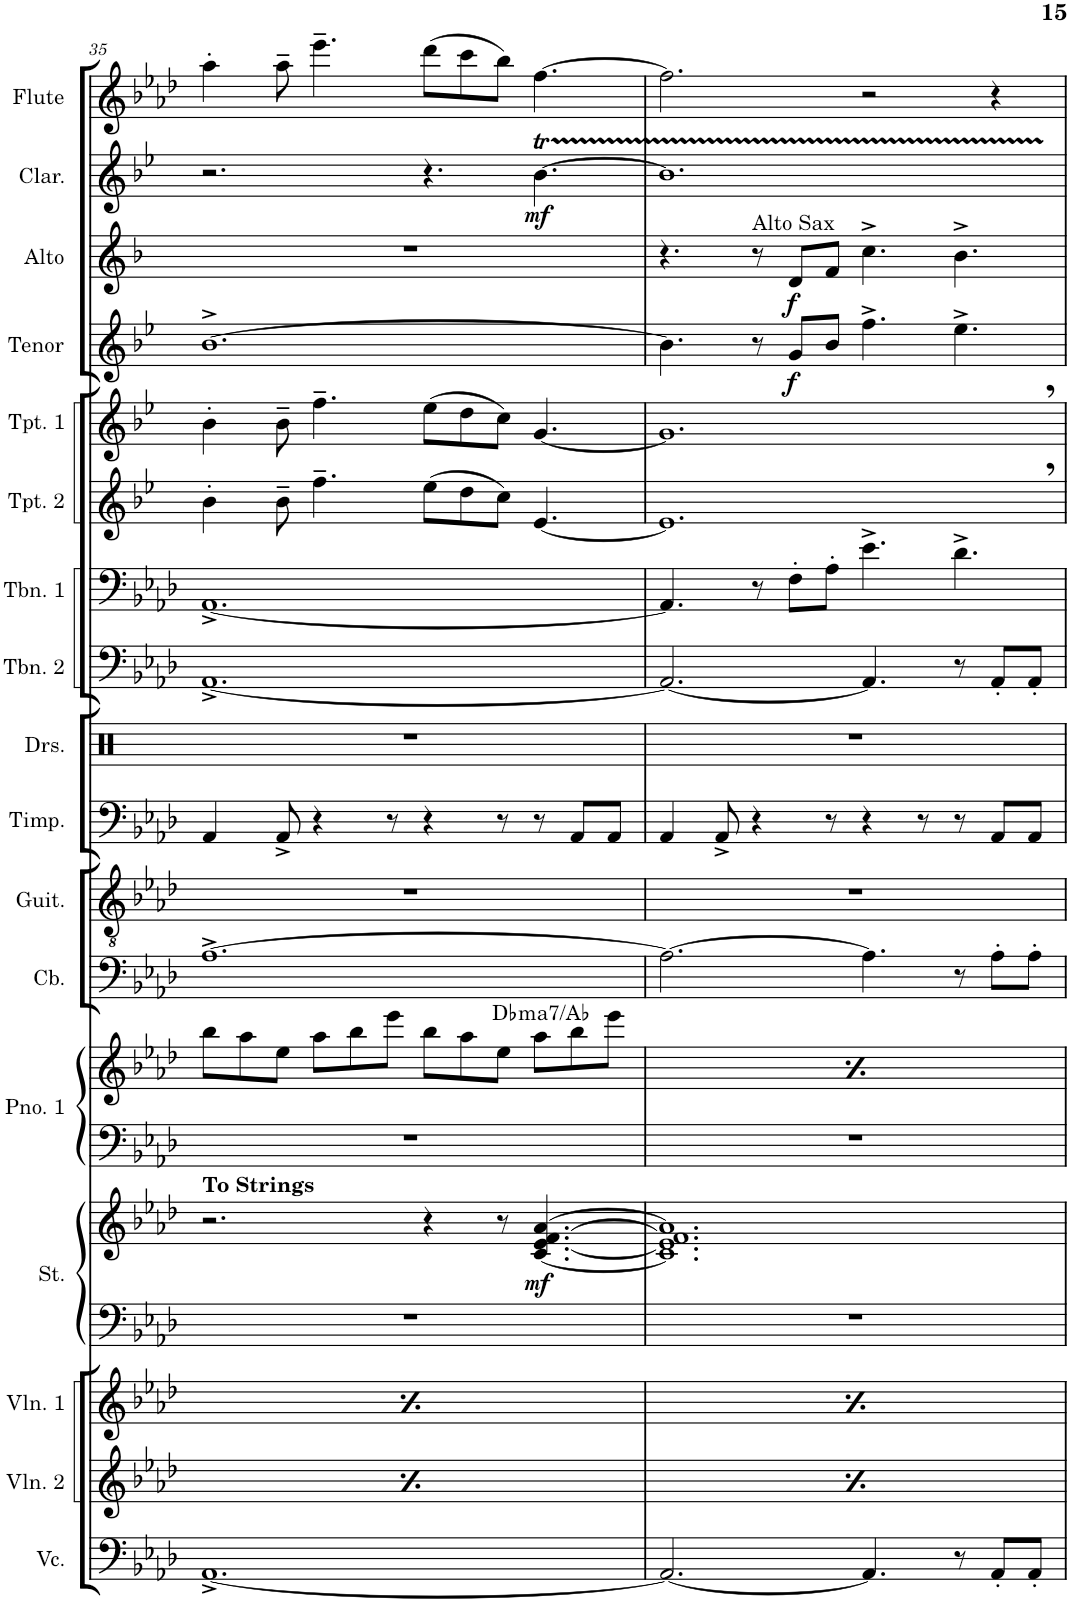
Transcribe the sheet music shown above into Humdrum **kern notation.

**kern	**kern	**kern	**kern	**kern	**dynam	**kern	**kern	**harte	**kern	**kern	**kern	**kern	**kern	**kern	**kern	**kern	**kern	**dynam	**kern	**dynam	**kern	**dynam	**kern
*part17	*part16	*part15	*part14	*part14	*part14	*part13	*part13	*part13	*part12	*part11	*part10	*part9	*part8	*part7	*part6	*part5	*part4	*part4	*part3	*part3	*part2	*part2	*part1
*staff19	*staff18	*staff17	*staff16	*staff15	*staff15/16	*staff14	*staff13	*	*staff12	*staff11	*staff10	*staff9	*staff8	*staff7	*staff6	*staff5	*staff4	*staff4	*staff3	*staff3	*staff2	*staff2	*staff1
*I"Violoncello	*I"Violin 2	*I"Violin 1	*I"Piano 2	*	*	*I"Piano 1	*	*	*I"Bass	*I"Guitar	*I"Percussion	*I"Drumset	*I"Trombone 2	*I"Trombone 1	*I"Trumpet 2	*I"Trumpet 1	*I"REED 4 (Tenor Sax)	*	*I"REED 3 (Alto Sax, Flute)	*	*I"REED 2 (Clarinet)	*	*I"REED 1 (Flute, Bari Sax)
*I'Vc.	*I'Vln. 2	*I'Vln. 1	*I'Pno. 2	*	*	*I'Pno. 1	*	*	*I'Bass	*I'Guit.	*I'Perc.	*I'Drs.	*I'Tbn. 2	*I'Tbn. 1	*I'Tpt. 2	*I'Tpt. 1	*I'Tenor	*	*I'Alto	*	*I'Clar.	*	*I'Flute
!!LO:PB:g=z
*clefF4	*clefG2	*clefG2	*clefF4	*clefG2	*	*clefF4	*clefG2	*	*clefF4	*clefGv2	*clefF4	*clefX	*clefF4	*clefF4	*clefG2	*clefG2	*clefG2	*	*clefG2	*	*clefG2	*	*clefG2
*	*	*	*	*	*	*	*	*	*Trd7c12	*	*	*	*	*	*Trd1c2	*Trd1c2	*Trd8c14	*	*Trd5c9	*	*Trd1c2	*	*
*k[b-e-a-d-]	*k[b-e-a-d-]	*k[b-e-a-d-]	*k[b-e-a-d-]	*k[b-e-a-d-]	*	*k[b-e-a-d-]	*k[b-e-a-d-]	*	*k[b-e-a-d-]	*k[b-e-a-d-]	*k[b-e-a-d-]	*k[]	*k[b-e-a-d-]	*k[b-e-a-d-]	*k[b-e-]	*k[b-e-]	*k[b-e-]	*	*k[b-]	*	*k[b-e-]	*	*k[b-e-a-d-]
*M12/8	*M12/8	*M12/8	*M12/8	*M12/8	*	*M12/8	*M12/8	*	*M12/8	*M12/8	*M12/8	*M12/8	*M12/8	*M12/8	*M12/8	*M12/8	*M12/8	*	*M12/8	*	*M12/8	*	*M12/8
=35	=35	=35	=35	=35	=35	=35	=35	=35	=35	=35	=35	=35	=35	=35	=35	=35	=35	=35	=35	=35	=35	=35	=35
!	!	!	!	!LO:TX:a:B:t=To Strings	!	!	!	!	!	!	!	!	!	!	!	!	!	!	!	!	!	!	!
!	!	!LO:TX:a:t=arco	!	!	!	!	!	!	!	!	!	!	!	!	!	!	!	!	!	!	!	!	!
!	!LO:TX:a:t=arco	!	!	!	!	!	!	!	!	!	!	!	!	!	!	!	!	!	!	!	!	!	!
[1.AA-^	(8bb-\L	(8bb-\L	1.r	2.r	.	1.r	8bb-\L	.	[1.A-^	1.r	4RAA/	1.r	[1.AA-^	[1.AA-^	4b-'\	4b-'\	[1.b-^	.	1.r	.	2.r	.	4aa-'\
.	8aa-\	8aa-\	.	.	.	.	8aa-\	.	.	.	.	.	.	.	.	.	.	.	.	.	.	.	.
.	8ee-\J)	8ee-\J)	.	.	.	.	8ee-\J	.	.	.	8RAA^/	.	.	.	8b-~\	8b-~\	.	.	.	.	.	.	8aa-~\
.	(8aa-\L	(8aa-\L	.	.	.	.	8aa-\L	.	.	.	4r	.	.	.	4.ff~\	4.ff~\	.	.	.	.	.	.	4.eee-~\
.	8bb-\	8bb-\	.	.	.	.	8bb-\	.	.	.	.	.	.	.	.	.	.	.	.	.	.	.	.
.	8eee-\J)	8eee-\J)	.	.	.	.	8eee-\J	.	.	.	8r	.	.	.	.	.	.	.	.	.	.	.	.
.	(8bb-\L	(8bb-\L	.	4r	.	.	8bb-\L	.	.	.	4r	.	.	.	(8ee-\L	(8ee-\L	.	.	.	.	4.r	.	(8ddd-\L
.	8aa-\	8aa-\	.	.	.	.	8aa-\	.	.	.	.	.	.	.	8dd\	8dd\	.	.	.	.	.	.	8ccc\
.	8ee-\J)	8ee-\J)	.	8r	.	.	8ee-\J	.	.	.	8r	.	.	.	8cc\J)	8cc\J)	.	.	.	.	.	.	8bb-\J)
!	!	!	!	!	!LO:DY:b	!	!	!LO:H:kt=ma7	!	!	!	!	!	!	!	!	!	!	!	!	!	!LO:DY:b	!
.	(8aa-\L	(8aa-\L	.	[4.c/ [4.e-/ [4.f/ [4.a-/	mf	.	8aa-\L	Db:maj7/5	.	.	8r	.	.	.	[4.e-/	[4.g/	.	.	.	.	[4.b-T\	mf	[4.ff\
.	8bb-\	8bb-\	.	.	.	.	8bb-\	.	.	.	8RAA/L	.	.	.	.	.	.	.	.	.	.	.	.
.	8eee-\J)	8eee-\J)	.	.	.	.	8eee-\J	.	.	.	8RAA/J	.	.	.	.	.	.	.	.	.	.	.	.
=36	=36	=36	=36	=36	=36	=36	=36	=36	=36	=36	=36	=36	=36	=36	=36	=36	=36	=36	=36	=36	=36	=36	=36
!	!	!LO:TX:a:t=arco	!	!	!	!	!	!	!	!	!	!	!	!	!	!	!	!	!	!	!	!	!
!	!LO:TX:a:t=arco	!	!	!	!	!	!	!	!	!	!	!	!	!	!	!	!	!	!	!	!	!	!
2.AA-/_	(8bb-\L	(8bb-\L	1.r	1.c] 1.e-] 1.f] 1.a-]	.	1.r	8bb-\L	.	2.A-\_	1.r	4RAA/	1.r	2.AA-/_	4.AA-/]	1.e-,]	1.g,]	4.b-\]	.	4.r	.	1.b-TTT]	.	2.ff\]
.	8aa-\	8aa-\	.	.	.	.	8aa-\	.	.	.	.	.	.	.	.	.	.	.	.	.	.	.	.
.	8ee-\J)	8ee-\J)	.	.	.	.	8ee-\J	.	.	.	8RAA^/	.	.	.	.	.	.	.	.	.	.	.	.
!	!	!	!	!	!	!	!	!	!	!	!	!	!	!	!	!	!	!	!LO:TX:a:t=Alto Sax	!	!	!	!
.	(8aa-\L	(8aa-\L	.	.	.	.	8aa-\L	.	.	.	4r	.	.	8r	.	.	8r	.	8r	.	.	.	.
!	!	!	!	!	!	!	!	!	!	!	!	!	!	!	!	!	!	!LO:DY:b	!	!LO:DY:b	!	!	!
.	8bb-\	8bb-\	.	.	.	.	8bb-\	.	.	.	.	.	.	8F'\L	.	.	8g/L	f	8d/L	f	.	.	.
.	8eee-\J)	8eee-\J)	.	.	.	.	8eee-\J	.	.	.	8r	.	.	8A-'\J	.	.	8b-/J	.	8f/J	.	.	.	.
4.AA-/]	(8bb-\L	(8bb-\L	.	.	.	.	8bb-\L	.	4.A-\]	.	4r	.	4.AA-/]	4.e-^\	.	.	4.ff^\	.	4.cc^\	.	.	.	2r
.	8aa-\	8aa-\	.	.	.	.	8aa-\	.	.	.	.	.	.	.	.	.	.	.	.	.	.	.	.
.	8ee-\J)	8ee-\J)	.	.	.	.	8ee-\J	.	.	.	8r	.	.	.	.	.	.	.	.	.	.	.	.
!	!	!	!	!	!	!	!	!LO:H:kt=ma7	!	!	!	!	!	!	!	!	!	!	!	!	!	!	!
8r	(8aa-\L	(8aa-\L	.	.	.	.	8aa-\L	Db:maj7/5	8r	.	8r	.	8r	4.d-^\	.	.	4.ee-^\	.	4.b-^\	.	.	.	.
8AA-'/L	8bb-\	8bb-\	.	.	.	.	8bb-\	.	8A-'\L	.	8RAA/L	.	8AA-'/L	.	.	.	.	.	.	.	.	.	4r
8AA-'/J	8eee-\J)	8eee-\J)	.	.	.	.	8eee-\J	.	8A-'\J	.	8RAA/J	.	8AA-'/J	.	.	.	.	.	.	.	.	.	.
=	=	=	=	=	=	=	=	=	=	=	=	=	=	=	=	=	=	=	=	=	=	=	=
*-	*-	*-	*-	*-	*-	*-	*-	*-	*-	*-	*-	*-	*-	*-	*-	*-	*-	*-	*-	*-	*-	*-	*-
